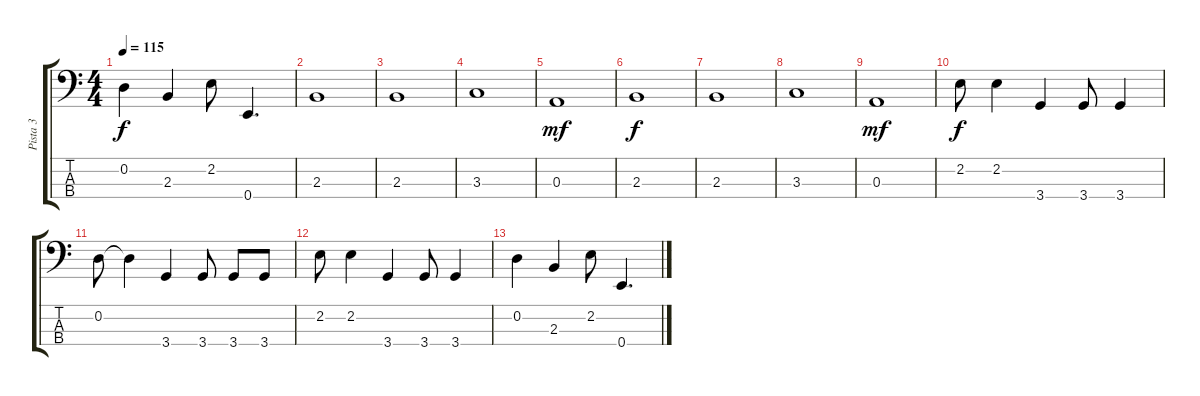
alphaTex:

\track ("Pista 3" "Pista 3") {instrument electricbassfinger}
\staff {score tabs}
\tuning (G2 D2 A1 E1) {hide}
\ts (4 4)
\tempo 115
\clef f4
\ks c
0.2.4{dy f} 2.3.4 2.2.8 0.4.4{d} |
2.3.1 |
2.3.1 |
3.3.1 |
0.3.1{dy mf} |
2.3.1{dy f} |
2.3.1 |
3.3.1 |
0.3.1{dy mf} |
2.2.8{dy f} 2.2.4 3.4.4 3.4.8 3.4.4 |
0.2.8 0.2{t}.4 3.4.4 3.4.8 3.4.8 3.4.8 |
2.2.8 2.2.4 3.4.4 3.4.8 3.4.4 |
0.2.4 2.3.4 2.2.8 0.4.4{d}
